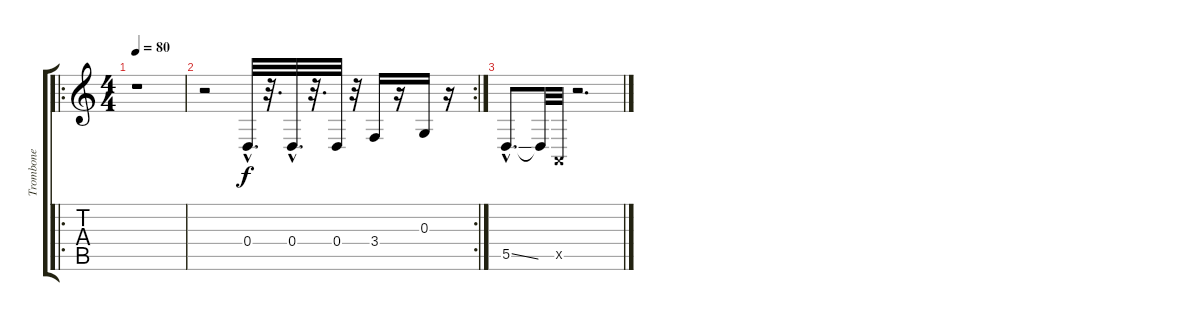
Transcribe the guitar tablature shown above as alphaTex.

\track ("Trombone" "Trombone") {instrument trombone}
\staff {score tabs}
\tuning (E4 B3 G3 D3 A2 E2) {hide}
\ro
\ts (4 4)
\tempo 80
\clef g2
\ks c
r.1{dy f} |
\rc 2
r.2 0.4{hac}.32{d} r.32{d} 0.4{hac}.32{d} r.32{d} 0.4.32 r.32 3.4.16 r.16 0.3.16 r.16 |
5.5{ss hac}.8{d} 5.5{t}.32 0.5{x}.32 r.2{d}
